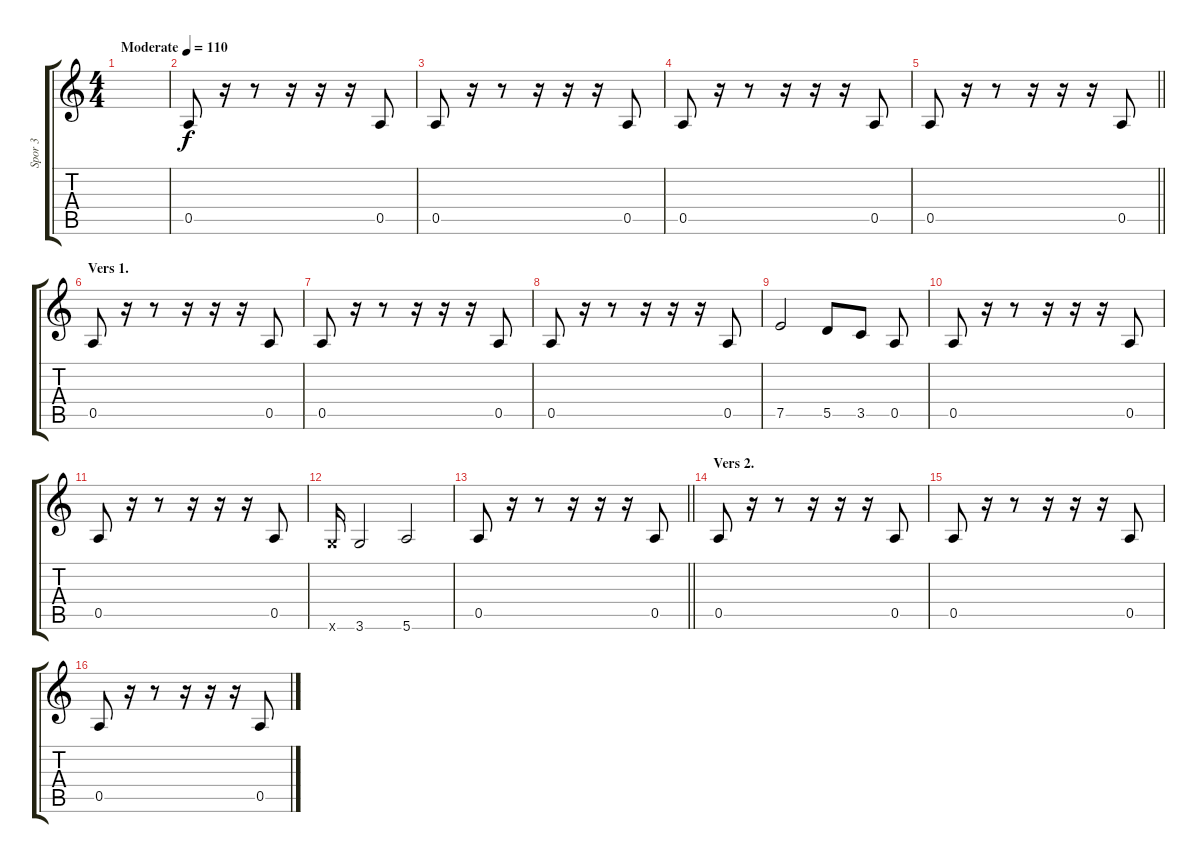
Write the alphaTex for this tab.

\track ("Spor 3" "Spor 3") {instrument electricbassfinger}
\staff {score tabs}
\tuning (E4 B3 G3 D3 A2 E2) {hide}
\ts (4 4)
\tempo (110 "Moderate")
\clef g2
\ks c
|
0.5.8 r.16 r.8 r.16 r.16 r.16 0.5.8 |
0.5.8 r.16 r.8 r.16 r.16 r.16 0.5.8 |
0.5.8 r.16 r.8 r.16 r.16 r.16 0.5.8 |
\barLineRight lightlight
0.5.8 r.16 r.8 r.16 r.16 r.16 0.5.8 |
\section ("" "Vers 1.")
0.5.8 r.16 r.8 r.16 r.16 r.16 0.5.8 |
0.5.8 r.16 r.8 r.16 r.16 r.16 0.5.8 |
0.5.8 r.16 r.8 r.16 r.16 r.16 0.5.8 |
7.5.2 5.5.8 3.5.8 0.5.8 |
0.5.8 r.16 r.8 r.16 r.16 r.16 0.5.8 |
0.5.8 r.16 r.8 r.16 r.16 r.16 0.5.8 |
3.6{x}.16 3.6.2 5.6.2 |
\barLineRight lightlight
0.5.8 r.16 r.8 r.16 r.16 r.16 0.5.8 |
\section ("" "Vers 2.")
0.5.8 r.16 r.8 r.16 r.16 r.16 0.5.8 |
0.5.8 r.16 r.8 r.16 r.16 r.16 0.5.8 |
0.5.8 r.16 r.8 r.16 r.16 r.16 0.5.8
